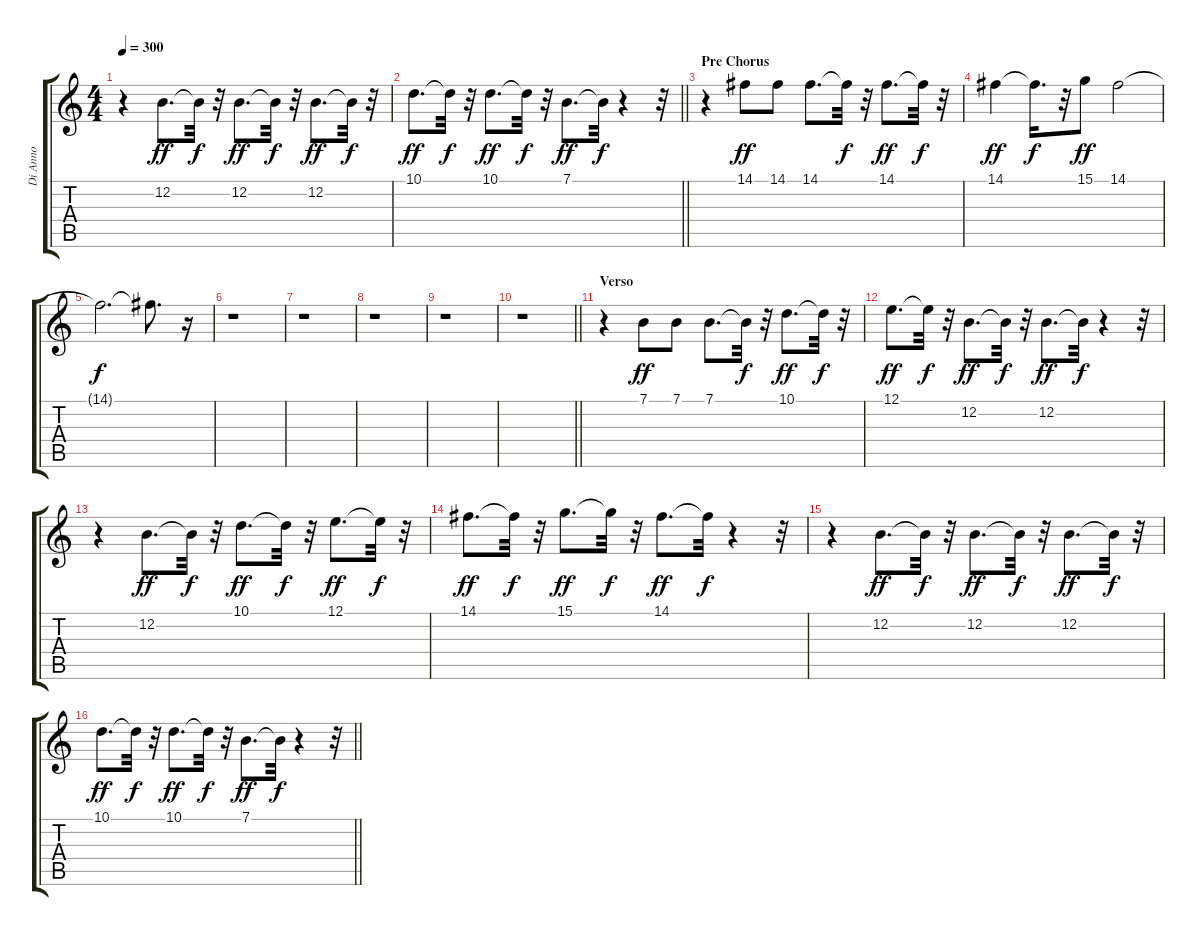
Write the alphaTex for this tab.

\track ("Di Anno" "Di Anno") {instrument choiraahs}
\staff {score tabs}
\tuning (E4 B3 G3 D3 A2 E2) {hide}
\ts (4 4)
\tempo 300
\clef g2
\ks c
r.4{dy f} 12.2.8{d dy ff} 12.2{t}.32{dy f} r.32 12.2.8{d dy ff} 12.2{t}.32{dy f} r.32 12.2.8{d dy ff} 12.2{t}.32{dy f} r.32 |
\barLineRight lightlight
10.1.8{d dy ff} 10.1{t}.32{dy f} r.32 10.1.8{d dy ff} 10.1{t}.32{dy f} r.32 7.1.8{d dy ff} 7.1{t}.32{dy f} r.4 r.32 |
\section ("" "Pre Chorus")
r.4 14.1.8{dy ff} 14.1.8 14.1.8{d} 14.1{t}.32{dy f} r.32 14.1.8{d dy ff} 14.1{t}.32{dy f} r.32 |
14.1.4{dy ff} 14.1{t}.16{d dy f} r.32 15.1.8{dy ff} 14.1.2 |
14.1{t}.2{d dy f} 14.1{t}.8{d} r.16 |
r.1 |
r.1 |
r.1 |
r.1 |
\barLineRight lightlight
r.1 |
\section ("" "Verso")
r.4 7.1.8{dy ff} 7.1.8 7.1.8{d} 7.1{t}.32{dy f} r.32 10.1.8{d dy ff} 10.1{t}.32{dy f} r.32 |
12.1.8{d dy ff} 12.1{t}.32{dy f} r.32 12.2.8{d dy ff} 12.2{t}.32{dy f} r.32 12.2.8{d dy ff} 12.2{t}.32{dy f} r.4 r.32 |
r.4 12.2.8{d dy ff} 12.2{t}.32{dy f} r.32 10.1.8{d dy ff} 10.1{t}.32{dy f} r.32 12.1.8{d dy ff} 12.1{t}.32{dy f} r.32 |
14.1.8{d dy ff} 14.1{t}.32{dy f} r.32 15.1.8{d dy ff} 15.1{t}.32{dy f} r.32 14.1.8{d dy ff} 14.1{t}.32{dy f} r.4 r.32 |
r.4 12.2.8{d dy ff} 12.2{t}.32{dy f} r.32 12.2.8{d dy ff} 12.2{t}.32{dy f} r.32 12.2.8{d dy ff} 12.2{t}.32{dy f} r.32 |
\barLineRight lightlight
10.1.8{d dy ff} 10.1{t}.32{dy f} r.32 10.1.8{d dy ff} 10.1{t}.32{dy f} r.32 7.1.8{d dy ff} 7.1{t}.32{dy f} r.4 r.32
